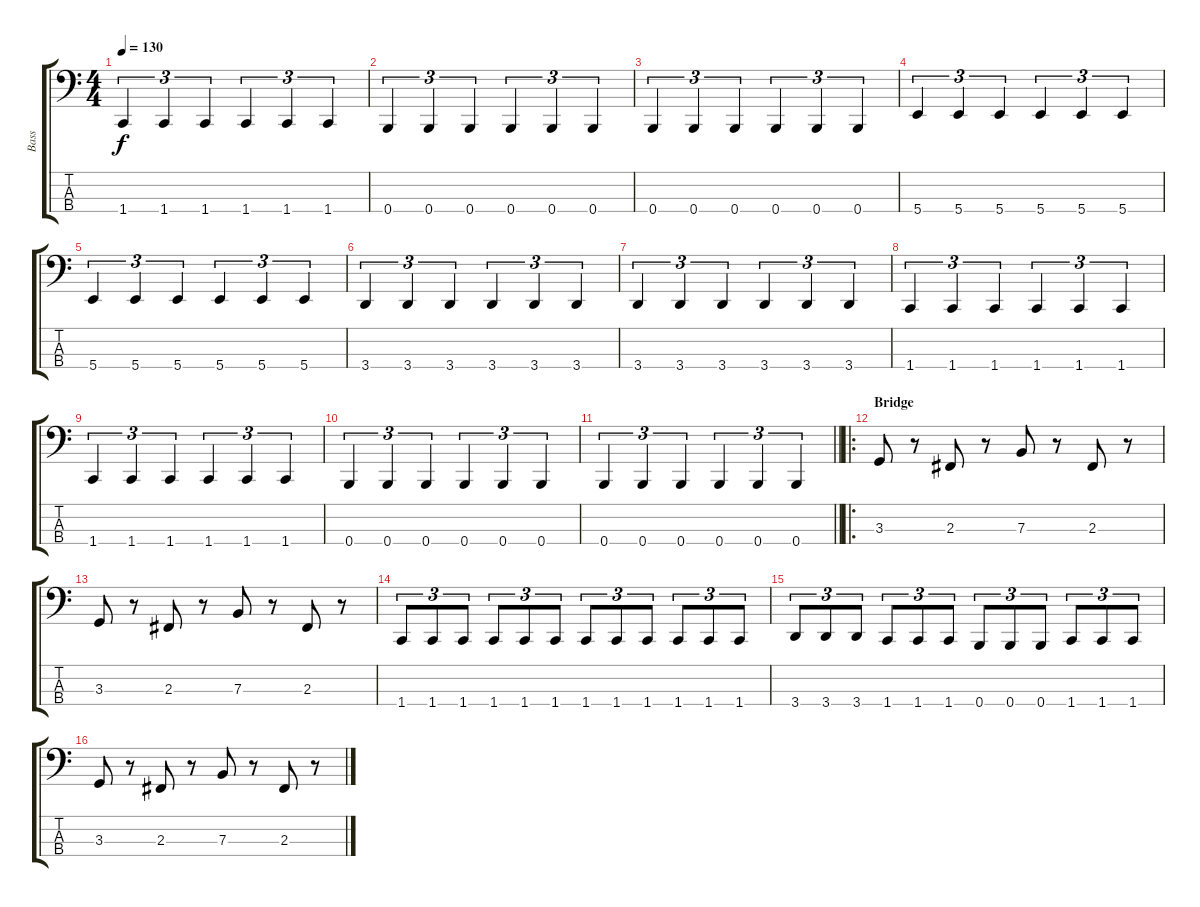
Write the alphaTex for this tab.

\track ("Bass" "Bass") {instrument electricbasspick}
\staff {score tabs}
\tuning (D2 A1 E1 B0) {hide}
\ts (4 4)
\tempo 130
\clef f4
\ks c
1.4.4{tu (3 2) dy f} 1.4.4{tu (3 2)} 1.4.4{tu (3 2)} 1.4.4{tu (3 2)} 1.4.4{tu (3 2)} 1.4.4{tu (3 2)} |
0.4.4{tu (3 2)} 0.4.4{tu (3 2)} 0.4.4{tu (3 2)} 0.4.4{tu (3 2)} 0.4.4{tu (3 2)} 0.4.4{tu (3 2)} |
0.4.4{tu (3 2)} 0.4.4{tu (3 2)} 0.4.4{tu (3 2)} 0.4.4{tu (3 2)} 0.4.4{tu (3 2)} 0.4.4{tu (3 2)} |
5.4.4{tu (3 2)} 5.4.4{tu (3 2)} 5.4.4{tu (3 2)} 5.4.4{tu (3 2)} 5.4.4{tu (3 2)} 5.4.4{tu (3 2)} |
5.4.4{tu (3 2)} 5.4.4{tu (3 2)} 5.4.4{tu (3 2)} 5.4.4{tu (3 2)} 5.4.4{tu (3 2)} 5.4.4{tu (3 2)} |
3.4.4{tu (3 2)} 3.4.4{tu (3 2)} 3.4.4{tu (3 2)} 3.4.4{tu (3 2)} 3.4.4{tu (3 2)} 3.4.4{tu (3 2)} |
3.4.4{tu (3 2)} 3.4.4{tu (3 2)} 3.4.4{tu (3 2)} 3.4.4{tu (3 2)} 3.4.4{tu (3 2)} 3.4.4{tu (3 2)} |
1.4.4{tu (3 2)} 1.4.4{tu (3 2)} 1.4.4{tu (3 2)} 1.4.4{tu (3 2)} 1.4.4{tu (3 2)} 1.4.4{tu (3 2)} |
1.4.4{tu (3 2)} 1.4.4{tu (3 2)} 1.4.4{tu (3 2)} 1.4.4{tu (3 2)} 1.4.4{tu (3 2)} 1.4.4{tu (3 2)} |
0.4.4{tu (3 2)} 0.4.4{tu (3 2)} 0.4.4{tu (3 2)} 0.4.4{tu (3 2)} 0.4.4{tu (3 2)} 0.4.4{tu (3 2)} |
\barLineRight lightlight
0.4.4{tu (3 2)} 0.4.4{tu (3 2)} 0.4.4{tu (3 2)} 0.4.4{tu (3 2)} 0.4.4{tu (3 2)} 0.4.4{tu (3 2)} |
\ro
\section ("" "Bridge")
3.3.8 r.8 2.3.8 r.8 7.3.8 r.8 2.3.8 r.8 |
3.3.8 r.8 2.3.8 r.8 7.3.8 r.8 2.3.8 r.8 |
1.4.8{tu (3 2)} 1.4.8{tu (3 2)} 1.4.8{tu (3 2)} 1.4.8{tu (3 2)} 1.4.8{tu (3 2)} 1.4.8{tu (3 2)} 1.4.8{tu (3 2)} 1.4.8{tu (3 2)} 1.4.8{tu (3 2)} 1.4.8{tu (3 2)} 1.4.8{tu (3 2)} 1.4.8{tu (3 2)} |
3.4.8{tu (3 2)} 3.4.8{tu (3 2)} 3.4.8{tu (3 2)} 1.4.8{tu (3 2)} 1.4.8{tu (3 2)} 1.4.8{tu (3 2)} 0.4.8{tu (3 2)} 0.4.8{tu (3 2)} 0.4.8{tu (3 2)} 1.4.8{tu (3 2)} 1.4.8{tu (3 2)} 1.4.8{tu (3 2)} |
3.3.8 r.8 2.3.8 r.8 7.3.8 r.8 2.3.8 r.8
